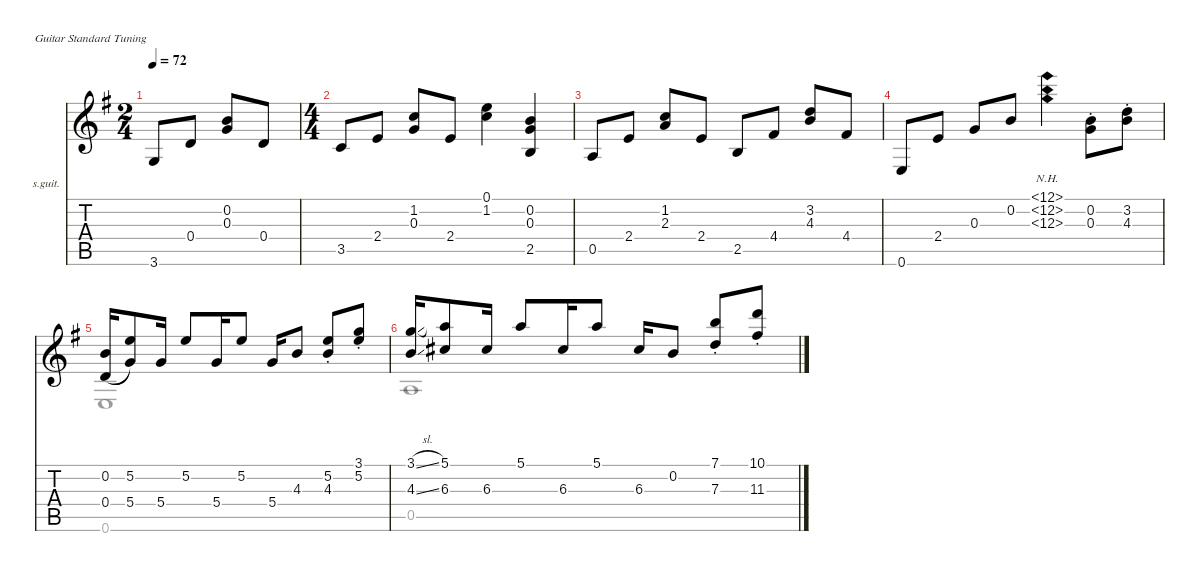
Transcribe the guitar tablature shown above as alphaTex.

\defaultSystemsLayout 4
\hideDynamics
\bracketExtendMode nobrackets
\firstSystemTrackNameOrientation horizontal
\otherSystemsTrackNameOrientation horizontal
\track ("Steel Guitar" "s.guit.") {instrument acousticguitarsteel}
\staff {score tabs}
\tuning (E4 B3 G3 D3 A2 E2)
\voice
\ts (2 4)
\beaming (8 2 2)
\tempo 72
\clef g2
\ks eminor
3.6.8{dy mf} 0.4.8 (0.2 0.3).8 0.4.8 |
\ts (4 4)
\beaming (8 2 2 2 2)
3.5.8 2.4.8 (1.2 0.3).8 2.4.8 (0.1 1.2).4 (2.5 0.2 0.3).4 |
0.5.8 2.4.8 (1.2 2.3).8 2.4.8 2.5.8 4.4.8 (3.2 4.3).8 4.4.8 |
0.6.8 2.4.8 0.3.8 0.2.8 (12.3{nh} 12.2{nh} 12.1{nh}).4 (0.2{st} 0.3{st}).8 (3.2{st} 4.3{st}).8 |
(0.2 0.4).16{legatoorigin} (5.4 5.2).8 5.4.16 5.2.8 5.4.16 5.2.8 5.4.16 4.3.8 (4.3{st} 5.2{st}).8 (5.2{st} 3.1{st}).8 |
(4.3{sl} 3.1{sl}).16 (6.3 5.1).8 6.3.16 5.1.8 6.3.16 5.1.8 6.3.16 0.2.8 (7.3{st} 7.1{st}).8 (10.1{st} 11.3{st}).8
\voice
\clef g2
\ottava regular
\simile none
\ks eminor
|
|
|
|
0.6.1 |
0.5.1
